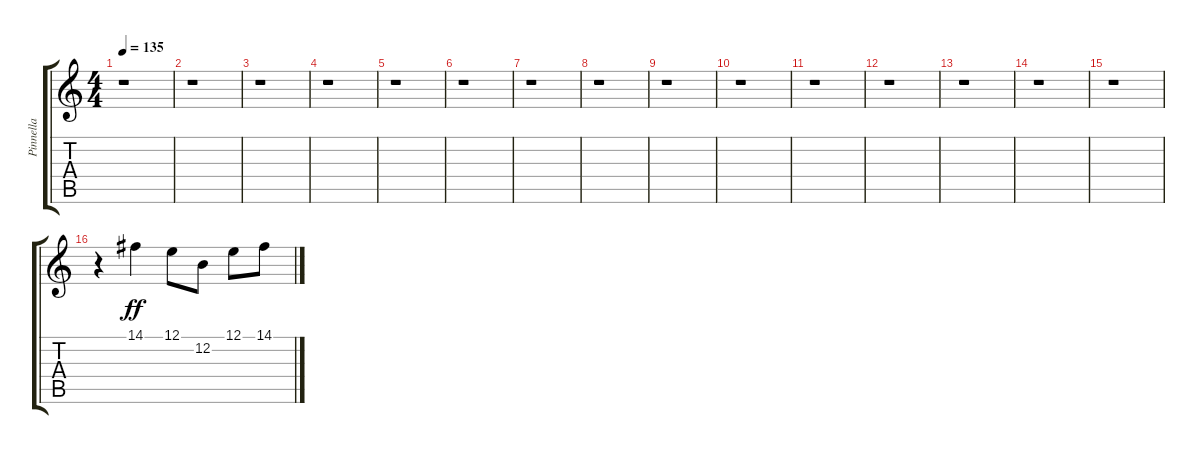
\track ("Pinnella" "Pinnella") {instrument pad4choir}
\staff {score tabs}
\tuning (E4 B3 G3 D3 A2 D2) {hide}
\ts (4 4)
\tempo 135
\clef g2
\ks c
r.1{dy ff} |
r.1 |
r.1 |
r.1 |
r.1 |
r.1 |
r.1 |
r.1 |
r.1 |
r.1 |
r.1 |
r.1 |
r.1 |
r.1 |
r.1 |
r.4 14.1.4 12.1.8 12.2.8 12.1.8 14.1.8
